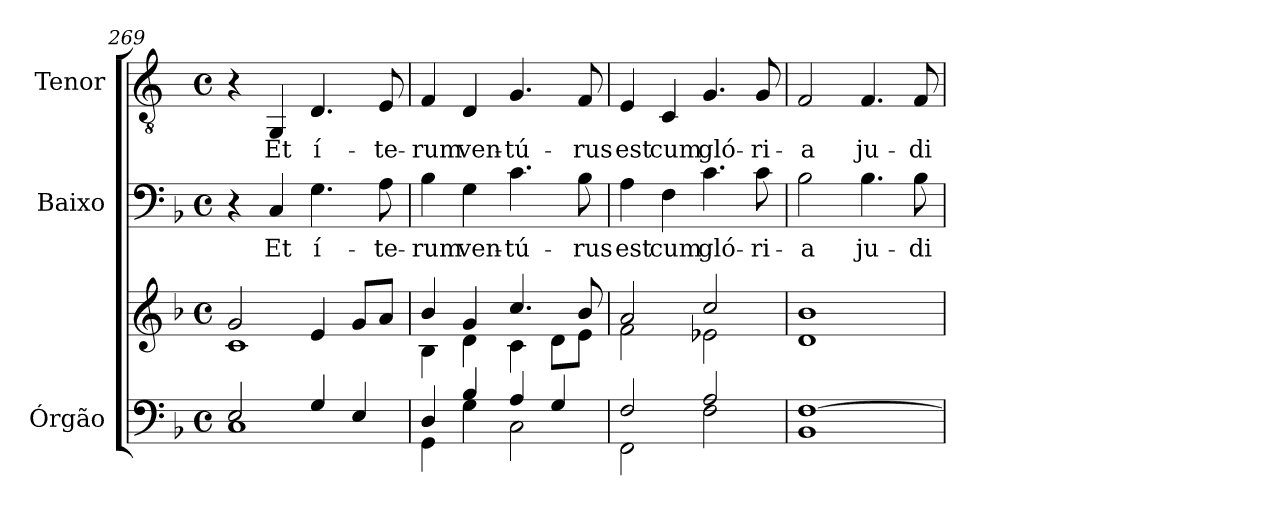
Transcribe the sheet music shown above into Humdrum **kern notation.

**kern	**kern	**kern	**text	**kern	**text
*part3	*part3	*part2	*part2	*part1	*part1
*staff4	*staff3	*staff2	*staff2	*staff1	*staff1
*I"Órgão	*	*I"Baixo	*	*I"Tenor	*
*I'Órg.	*	*	*	*I'Tr.	*
!!LO:PB:g=z
*clefF4	*clefG2	*clefF4	*	*clefGv2	*
*	*	*	*	*ITrd4c7	*
*k[b-]	*k[b-]	*k[b-]	*	*k[b-]	*
*F:	*F:	*F:	*	*F:	*
*M4/4	*M4/4	*M4/4	*	*M4/4	*
*met(c)	*met(c)	*met(c)	*	*met(c)	*
=269	=269	=269	=269	=269	=269
*^	*^	*	*	*	*
2Ei/	1Ci	2gi/	1ci	4r	.	4r	.
!	!	!	!	!	!LO:LY:b:color=#000000	!	!
!	!	!	!	!	!	!	!LO:LY:b:color=#000000
.	.	.	.	4Ci/	Et	4CCi/	Et
!	!	!	!	!	!LO:LY:b:color=#000000	!	!
!	!	!	!	!	!	!	!LO:LY:b:color=#000000
4Gi/	.	4ei/	.	4.Gi\	í-	4.GGi/	í-
4Ei/	.	8gi/L	.	.	.	.	.
!	!	!	!	!	!LO:LY:b:color=#000000	!	!
!	!	!	!	!	!	!	!LO:LY:b:color=#000000
.	.	8ai/J	.	8Ai\	-te-	8AAi/	-te-
=270	=270	=270	=270	=270	=270	=270	=270
!	!	!	!	!	!LO:LY:b:color=#000000	!	!
!	!	!	!	!	!	!	!LO:LY:b:color=#000000
4Di/	4GGi\	4b-i/	4B-i\	4B-i\	-rum	4BB-i/	-rum
!	!	!	!	!	!LO:LY:b:color=#000000	!	!
!	!	!	!	!	!	!	!LO:LY:b:color=#000000
4B-i/	4Gi\	4gi/	4di\	4Gi\	ven-	4GGi/	ven-
!	!	!	!	!	!LO:LY:b:color=#000000	!	!
!	!	!	!	!	!	!	!LO:LY:b:color=#000000
4Ai/	2Ci\	4.cci/	4ci\	4.ci\	-tú-	4.Ci/	-tú-
4Gi/	.	.	8di\L	.	.	.	.
!	!	!	!	!	!LO:LY:b:color=#000000	!	!
!	!	!	!	!	!	!	!LO:LY:b:color=#000000
.	.	8b-i/	8ei\J	8B-i\	-rus	8BB-i/	-rus
=271	=271	=271	=271	=271	=271	=271	=271
!	!	!	!	!	!LO:LY:b:color=#000000	!	!
!	!	!	!	!	!	!	!LO:LY:b:color=#000000
2Fi/	2FFi\	2ai/	2fi\	4Ai\	est	4AAi/	est
!	!	!	!	!	!LO:LY:b:color=#000000	!	!
!	!	!	!	!	!	!	!LO:LY:b:color=#000000
.	.	.	.	4Fi\	cum	4FFi/	cum
!	!	!	!	!	!LO:LY:b:color=#000000	!	!
!	!	!	!	!	!	!	!LO:LY:b:color=#000000
2Ai/	2Fi\	2cci/	2e-Xi\	4.ci\	gló-	4.Ci/	gló-
!	!	!	!	!	!LO:LY:b:color=#000000	!	!
!	!	!	!	!	!	!	!LO:LY:b:color=#000000
.	.	.	.	8ci\	-ri-	8Ci/	-ri-
*	*	*v	*v	*	*	*	*
=272	=272	=272	=272	=272	=272	=272
!	!	!	!	!LO:LY:b:color=#000000	!	!
!	!	!	!	!	!	!LO:LY:b:color=#000000
[>1Fi	1BB-i	1di 1b-i	2B-i\	-a	2BB-i/	-a
!	!	!	!	!LO:LY:b:color=#000000	!	!
!	!	!	!	!	!	!LO:LY:b:color=#000000
.	.	.	4.B-i\	ju-	4.BB-i/	ju-
!	!	!	!	!LO:LY:b:color=#000000	!	!
!	!	!	!	!	!	!LO:LY:b:color=#000000
.	.	.	8B-i\	-di-	8BB-i/	-di-
*v	*v	*	*	*	*	*
=	=	=	=	=	=
*-	*-	*-	*-	*-	*-
